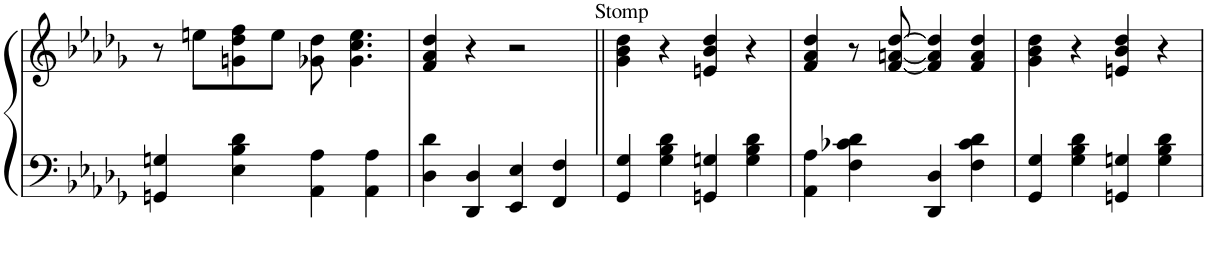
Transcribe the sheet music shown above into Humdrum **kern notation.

**kern	**kern
*part1	*part1
*staff2	*staff1
*I"Piano	*
*I'Pno.	*
!!LO:PB:g=z
*clefF4	*clefG2
*k[b-e-a-d-g-]	*k[b-e-a-d-g-]
*D-:	*D-:
*M2/2	*M2/2
*met(c|)	*met(c|)
=56	=56
4GGn/ 4Gn/	8r
.	8een\L
4E-\ 4B-\ 4d-\	8gn\ 8dd-\ 8ff\
.	8ee\J
4AA-\ 4A-\	8g-X\ 8dd-\
.	4.g-\ 4.cc\ 4.ee\
4AA-\ 4A-\	.
=57	=57
4D-\ 4d-\	4f/ 4a-/ 4dd-/
4DD-/ 4D-/	4r
4EE-/ 4E-/	2r
4FF/ 4F/	.
=58||	=58||
!	!LO:TX:a:t=Stomp
4GG-/ 4G-/	4g-\ 4b-\ 4dd-\
4G-\ 4B-\ 4d-\	4r
4GGn/ 4Gn/	4en/ 4b-/ 4dd-/
4G\ 4B-\ 4d-\	4r
=59	=59
4AA-\ 4A-\	4f/ 4a-/ 4dd-/
4F\ 4c-X\ 4d-\	8r
.	[8f/ [8an/ [8dd-/
4DD-/ 4D-/	4f/] 4a/] 4dd-/]
4F\ 4c-\ 4d-\	4f/ 4a/ 4dd-/
=60	=60
4GG-/ 4G-/	4g-\ 4b-\ 4dd-\
4G-\ 4B-\ 4d-\	4r
4GGn/ 4Gn/	4en/ 4b-/ 4dd-/
4G\ 4B-\ 4d-\	4r
=	=
*-	*-
